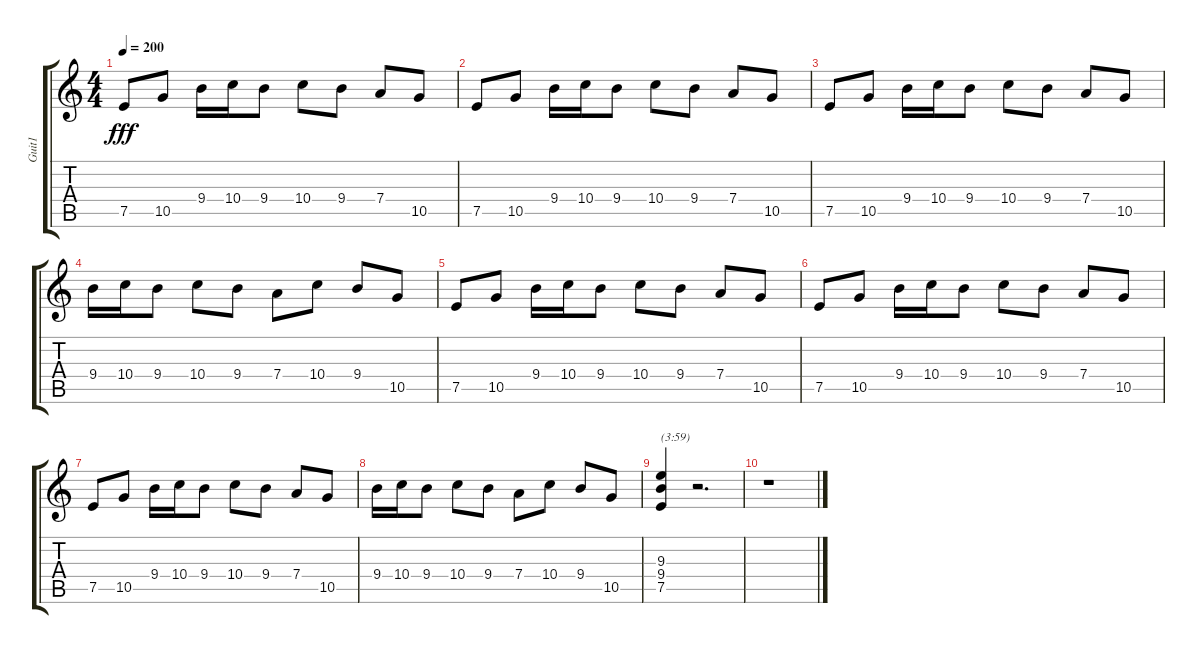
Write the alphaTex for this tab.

\track ("Guit1" "Guit1") {instrument distortionguitar}
\staff {score tabs}
\tuning (E4 B3 G3 D3 A2 E2) {hide}
\ts (4 4)
\tempo 200
\clef g2
\ks c
7.5.8{dy fff} 10.5.8 9.4.16 10.4.16 9.4.8 10.4.8 9.4.8 7.4.8 10.5.8 |
7.5.8 10.5.8 9.4.16 10.4.16 9.4.8 10.4.8 9.4.8 7.4.8 10.5.8 |
7.5.8 10.5.8 9.4.16 10.4.16 9.4.8 10.4.8 9.4.8 7.4.8 10.5.8 |
9.4.16 10.4.16 9.4.8 10.4.8 9.4.8 7.4.8 10.4.8 9.4.8 10.5.8 |
7.5.8 10.5.8 9.4.16 10.4.16 9.4.8 10.4.8 9.4.8 7.4.8 10.5.8 |
7.5.8 10.5.8 9.4.16 10.4.16 9.4.8 10.4.8 9.4.8 7.4.8 10.5.8 |
7.5.8 10.5.8 9.4.16 10.4.16 9.4.8 10.4.8 9.4.8 7.4.8 10.5.8 |
9.4.16 10.4.16 9.4.8 10.4.8 9.4.8 7.4.8 10.4.8 9.4.8 10.5.8 |
(9.3 9.4 7.5).4{txt "(3:59)"} r.2{d} |
r.1
